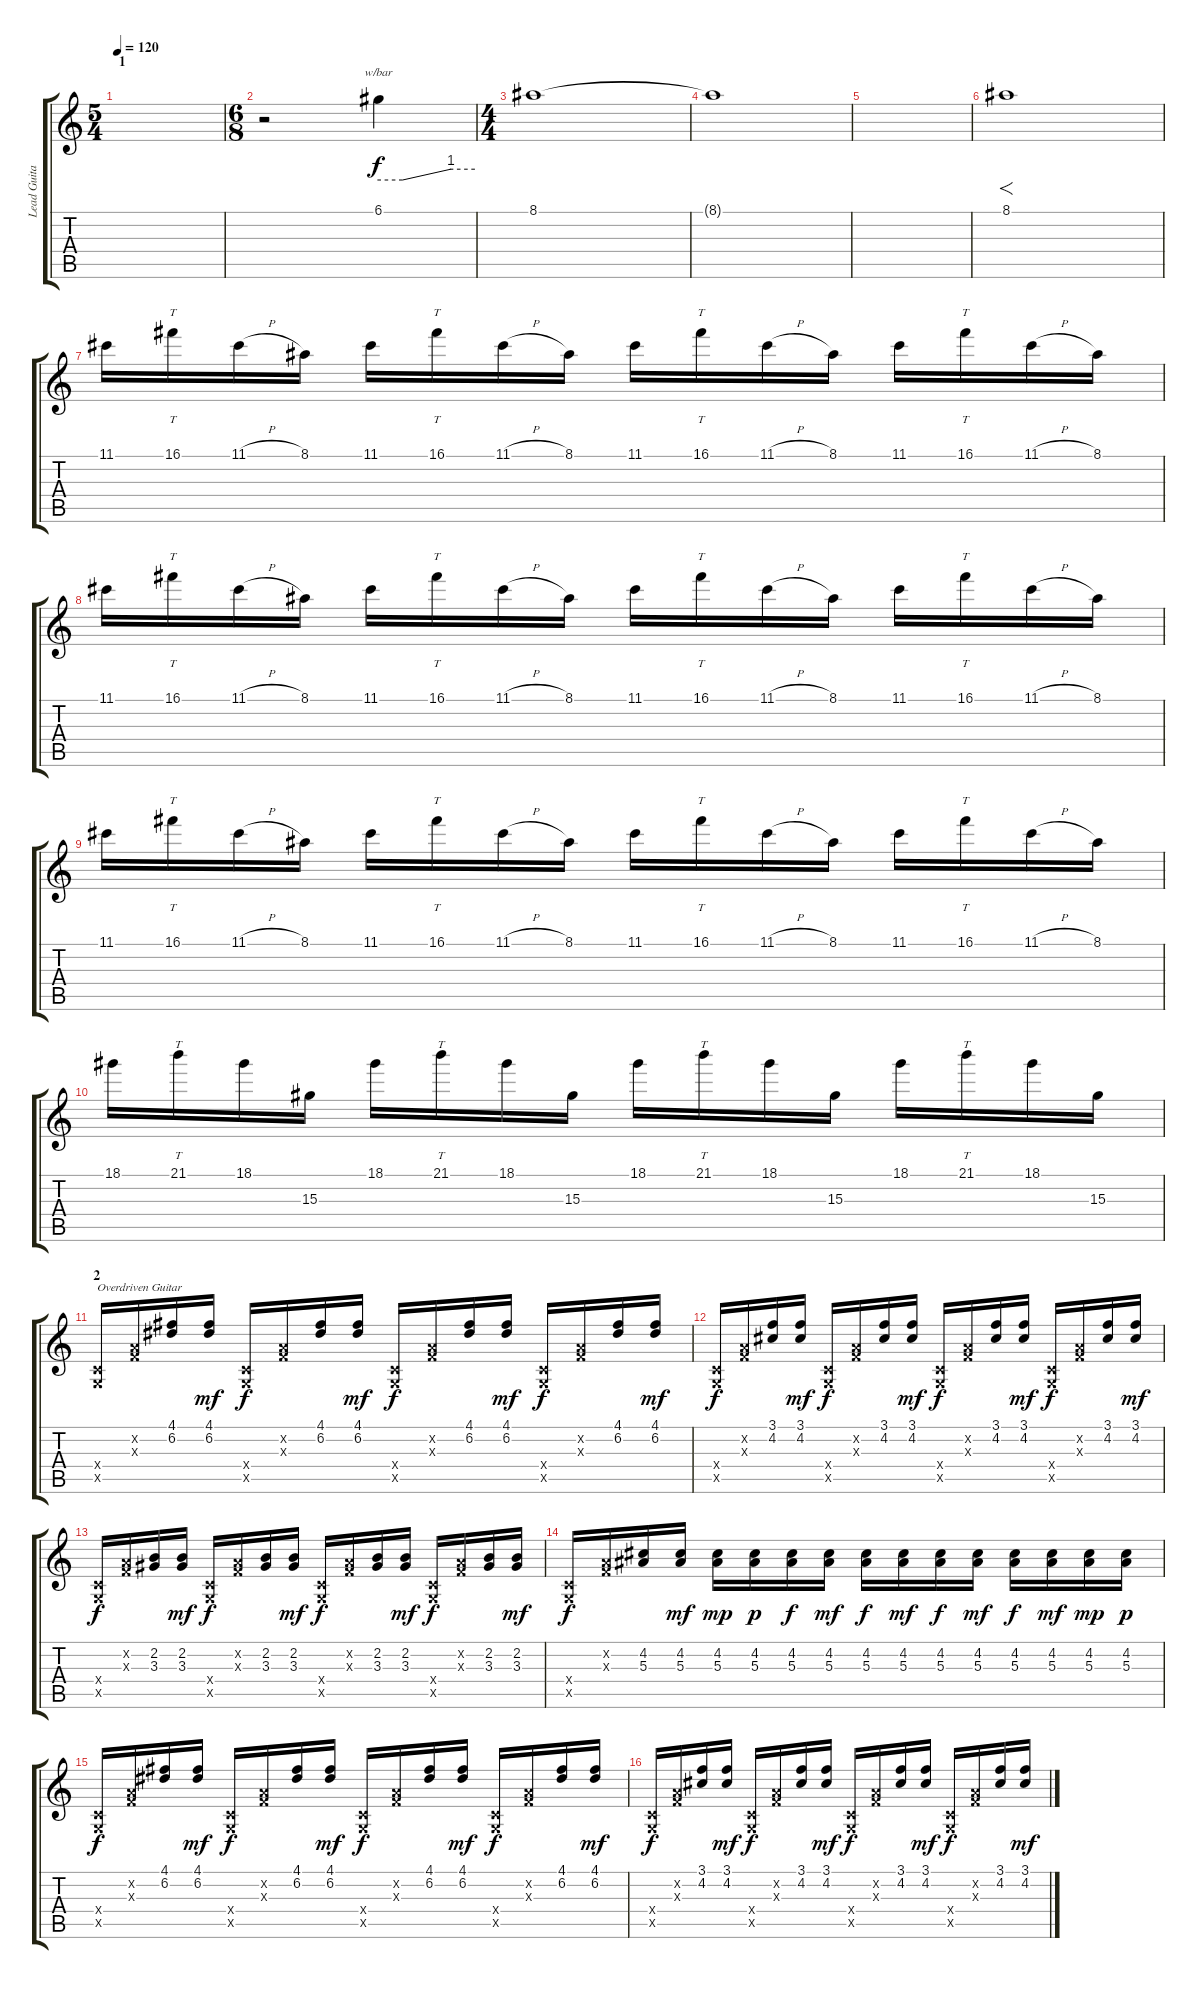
\track ("Lead Guitar 1" "Lead Guita") {instrument distortionguitar}
\staff {score tabs}
\tuning (D4 A3 F3 C3 G2 C2) {hide}
\ts (5 4)
\section ("" "1")
\tempo 120
\clef g2
\ks c
|
\ts (6 8)
r.2 6.1.4{tbe (custom default 0 0 15 0 45 4 60 4)} |
\ts (4 4)
8.1.1{volume 0} |
8.1{t}.1 |
|
8.1.1{f} |
11.1.16{volume 8} 16.1.16{tt} 11.1{h}.16 8.1.16 11.1.16 16.1.16{tt} 11.1{h}.16{volume 13} 8.1.16 11.1.16{volume 8} 16.1.16{tt} 11.1{h}.16 8.1.16 11.1.16 16.1.16{tt} 11.1{h}.16{volume 13} 8.1.16 |
11.1.16{volume 8} 16.1.16{tt} 11.1{h}.16 8.1.16 11.1.16 16.1.16{tt} 11.1{h}.16{volume 13} 8.1.16 11.1.16{volume 8} 16.1.16{tt} 11.1{h}.16 8.1.16 11.1.16 16.1.16{tt} 11.1{h}.16{volume 13} 8.1.16 |
11.1.16{volume 8} 16.1.16{tt} 11.1{h}.16 8.1.16 11.1.16 16.1.16{tt} 11.1{h}.16{volume 13} 8.1.16 11.1.16{volume 8} 16.1.16{tt} 11.1{h}.16 8.1.16 11.1.16 16.1.16{tt} 11.1{h}.16{volume 13} 8.1.16 |
18.1.16{volume 8} 21.1.16{tt} 18.1.16 15.3.16 18.1.16 21.1.16{tt} 18.1.16{volume 13} 15.3.16 18.1.16{volume 8} 21.1.16{tt} 18.1.16 15.3.16 18.1.16 21.1.16{tt} 18.1.16{volume 13} 15.3.16 |
\section ("" "2")
(0.4{x} 0.5{x}).16{txt "Overdriven Guitar" instrument overdrivenguitar} (0.2{x} 0.3{x}).16 (4.1 6.2).16 (4.1 6.2).16{dy mf} (0.4{x} 0.5{x}).16{dy f} (0.2{x} 0.3{x}).16 (4.1 6.2).16 (4.1 6.2).16{dy mf} (0.4{x} 0.5{x}).16{dy f} (0.2{x} 0.3{x}).16 (4.1 6.2).16 (4.1 6.2).16{dy mf} (0.4{x} 0.5{x}).16{dy f} (0.2{x} 0.3{x}).16 (4.1 6.2).16 (4.1 6.2).16{dy mf} |
(0.4{x} 0.5{x}).16{dy f} (0.2{x} 0.3{x}).16 (3.1 4.2).16 (3.1 4.2).16{dy mf} (0.4{x} 0.5{x}).16{dy f} (0.2{x} 0.3{x}).16 (3.1 4.2).16 (3.1 4.2).16{dy mf} (0.4{x} 0.5{x}).16{dy f} (0.2{x} 0.3{x}).16 (3.1 4.2).16 (3.1 4.2).16{dy mf} (0.4{x} 0.5{x}).16{dy f} (0.2{x} 0.3{x}).16 (3.1 4.2).16 (3.1 4.2).16{dy mf} |
(0.4{x} 0.5{x}).16{dy f} (0.2{x} 0.3{x}).16 (2.2 3.3).16 (2.2 3.3).16{dy mf} (0.4{x} 0.5{x}).16{dy f} (0.2{x} 0.3{x}).16 (2.2 3.3).16 (2.2 3.3).16{dy mf} (0.4{x} 0.5{x}).16{dy f} (0.2{x} 0.3{x}).16 (2.2 3.3).16 (2.2 3.3).16{dy mf} (0.4{x} 0.5{x}).16{dy f} (0.2{x} 0.3{x}).16 (2.2 3.3).16 (2.2 3.3).16{dy mf} |
(0.4{x} 0.5{x}).16{dy f} (0.2{x} 0.3{x}).16 (4.2 5.3).16 (4.2 5.3).16{dy mf} (4.2 5.3).16{dy mp} (4.2 5.3).16{dy p} (4.2 5.3).16{dy f} (4.2 5.3).16{dy mf} (4.2 5.3).16{dy f} (4.2 5.3).16{dy mf} (4.2 5.3).16{dy f} (4.2 5.3).16{dy mf} (4.2 5.3).16{dy f} (4.2 5.3).16{dy mf} (4.2 5.3).16{dy mp} (4.2 5.3).16{dy p} |
(0.4{x} 0.5{x}).16{dy f} (0.2{x} 0.3{x}).16 (4.1 6.2).16 (4.1 6.2).16{dy mf} (0.4{x} 0.5{x}).16{dy f} (0.2{x} 0.3{x}).16 (4.1 6.2).16 (4.1 6.2).16{dy mf} (0.4{x} 0.5{x}).16{dy f} (0.2{x} 0.3{x}).16 (4.1 6.2).16 (4.1 6.2).16{dy mf} (0.4{x} 0.5{x}).16{dy f} (0.2{x} 0.3{x}).16 (4.1 6.2).16 (4.1 6.2).16{dy mf} |
(0.4{x} 0.5{x}).16{dy f} (0.2{x} 0.3{x}).16 (3.1 4.2).16 (3.1 4.2).16{dy mf} (0.4{x} 0.5{x}).16{dy f} (0.2{x} 0.3{x}).16 (3.1 4.2).16 (3.1 4.2).16{dy mf} (0.4{x} 0.5{x}).16{dy f} (0.2{x} 0.3{x}).16 (3.1 4.2).16 (3.1 4.2).16{dy mf} (0.4{x} 0.5{x}).16{dy f} (0.2{x} 0.3{x}).16 (3.1 4.2).16 (3.1 4.2).16{dy mf}
